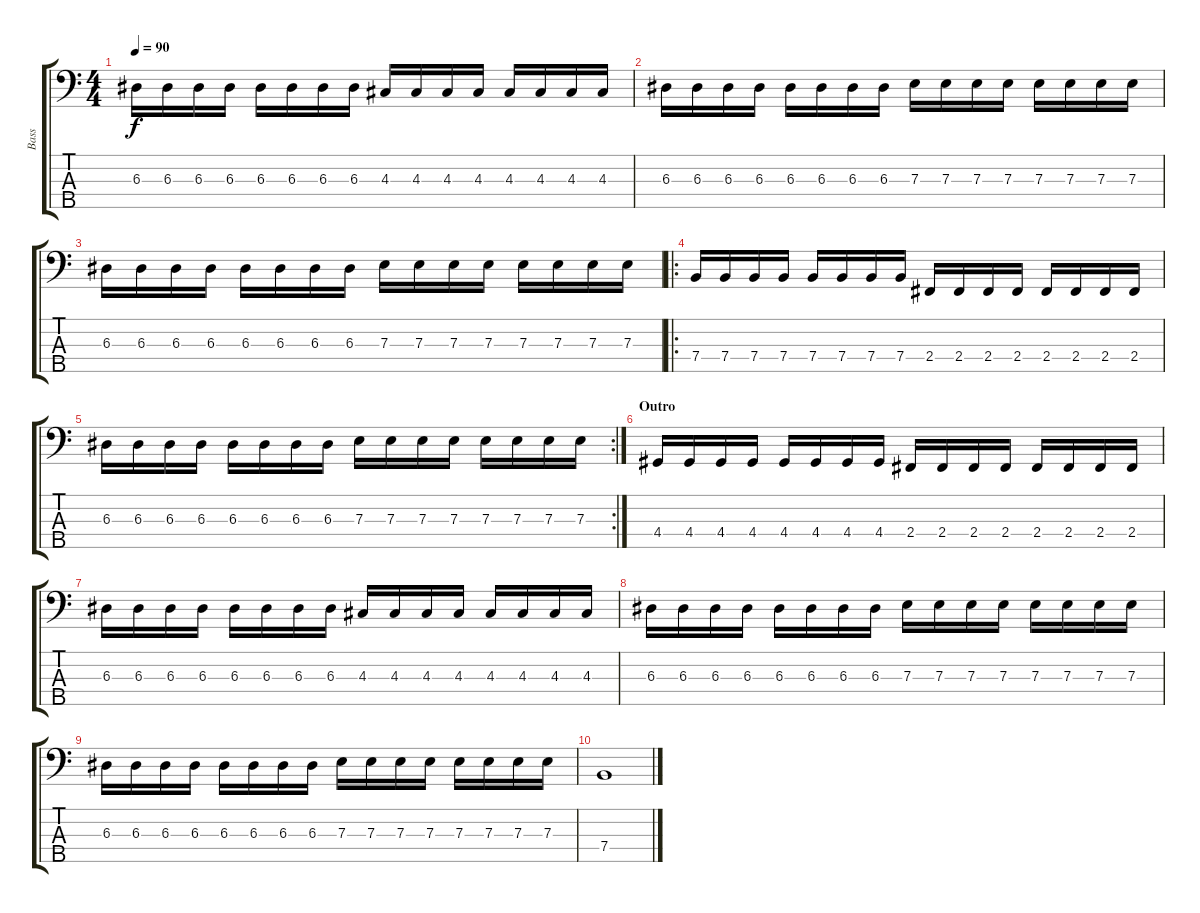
\track ("Bass" "Bass") {instrument electricbasspick}
\staff {score tabs}
\tuning (G2 D2 A1 E1 B0) {hide}
\ts (4 4)
\tempo 90
\clef f4
\ks c
6.3.16{dy f} 6.3.16 6.3.16 6.3.16 6.3.16 6.3.16 6.3.16 6.3.16 4.3.16 4.3.16 4.3.16 4.3.16 4.3.16 4.3.16 4.3.16 4.3.16 |
6.3.16 6.3.16 6.3.16 6.3.16 6.3.16 6.3.16 6.3.16 6.3.16 7.3.16 7.3.16 7.3.16 7.3.16 7.3.16 7.3.16 7.3.16 7.3.16 |
6.3.16 6.3.16 6.3.16 6.3.16 6.3.16 6.3.16 6.3.16 6.3.16 7.3.16 7.3.16 7.3.16 7.3.16 7.3.16 7.3.16 7.3.16 7.3.16 |
\ro
7.4.16 7.4.16 7.4.16 7.4.16 7.4.16 7.4.16 7.4.16 7.4.16 2.4.16 2.4.16 2.4.16 2.4.16 2.4.16 2.4.16 2.4.16 2.4.16 |
\rc 2
6.3.16 6.3.16 6.3.16 6.3.16 6.3.16 6.3.16 6.3.16 6.3.16 7.3.16 7.3.16 7.3.16 7.3.16 7.3.16 7.3.16 7.3.16 7.3.16 |
\section ("" "Outro")
4.4.16 4.4.16 4.4.16 4.4.16 4.4.16 4.4.16 4.4.16 4.4.16 2.4.16 2.4.16 2.4.16 2.4.16 2.4.16 2.4.16 2.4.16 2.4.16 |
6.3.16 6.3.16 6.3.16 6.3.16 6.3.16 6.3.16 6.3.16 6.3.16 4.3.16 4.3.16 4.3.16 4.3.16 4.3.16 4.3.16 4.3.16 4.3.16 |
6.3.16 6.3.16 6.3.16 6.3.16 6.3.16 6.3.16 6.3.16 6.3.16 7.3.16 7.3.16 7.3.16 7.3.16 7.3.16 7.3.16 7.3.16 7.3.16 |
6.3.16 6.3.16 6.3.16 6.3.16 6.3.16 6.3.16 6.3.16 6.3.16 7.3.16 7.3.16 7.3.16 7.3.16 7.3.16 7.3.16 7.3.16 7.3.16 |
7.4.1
